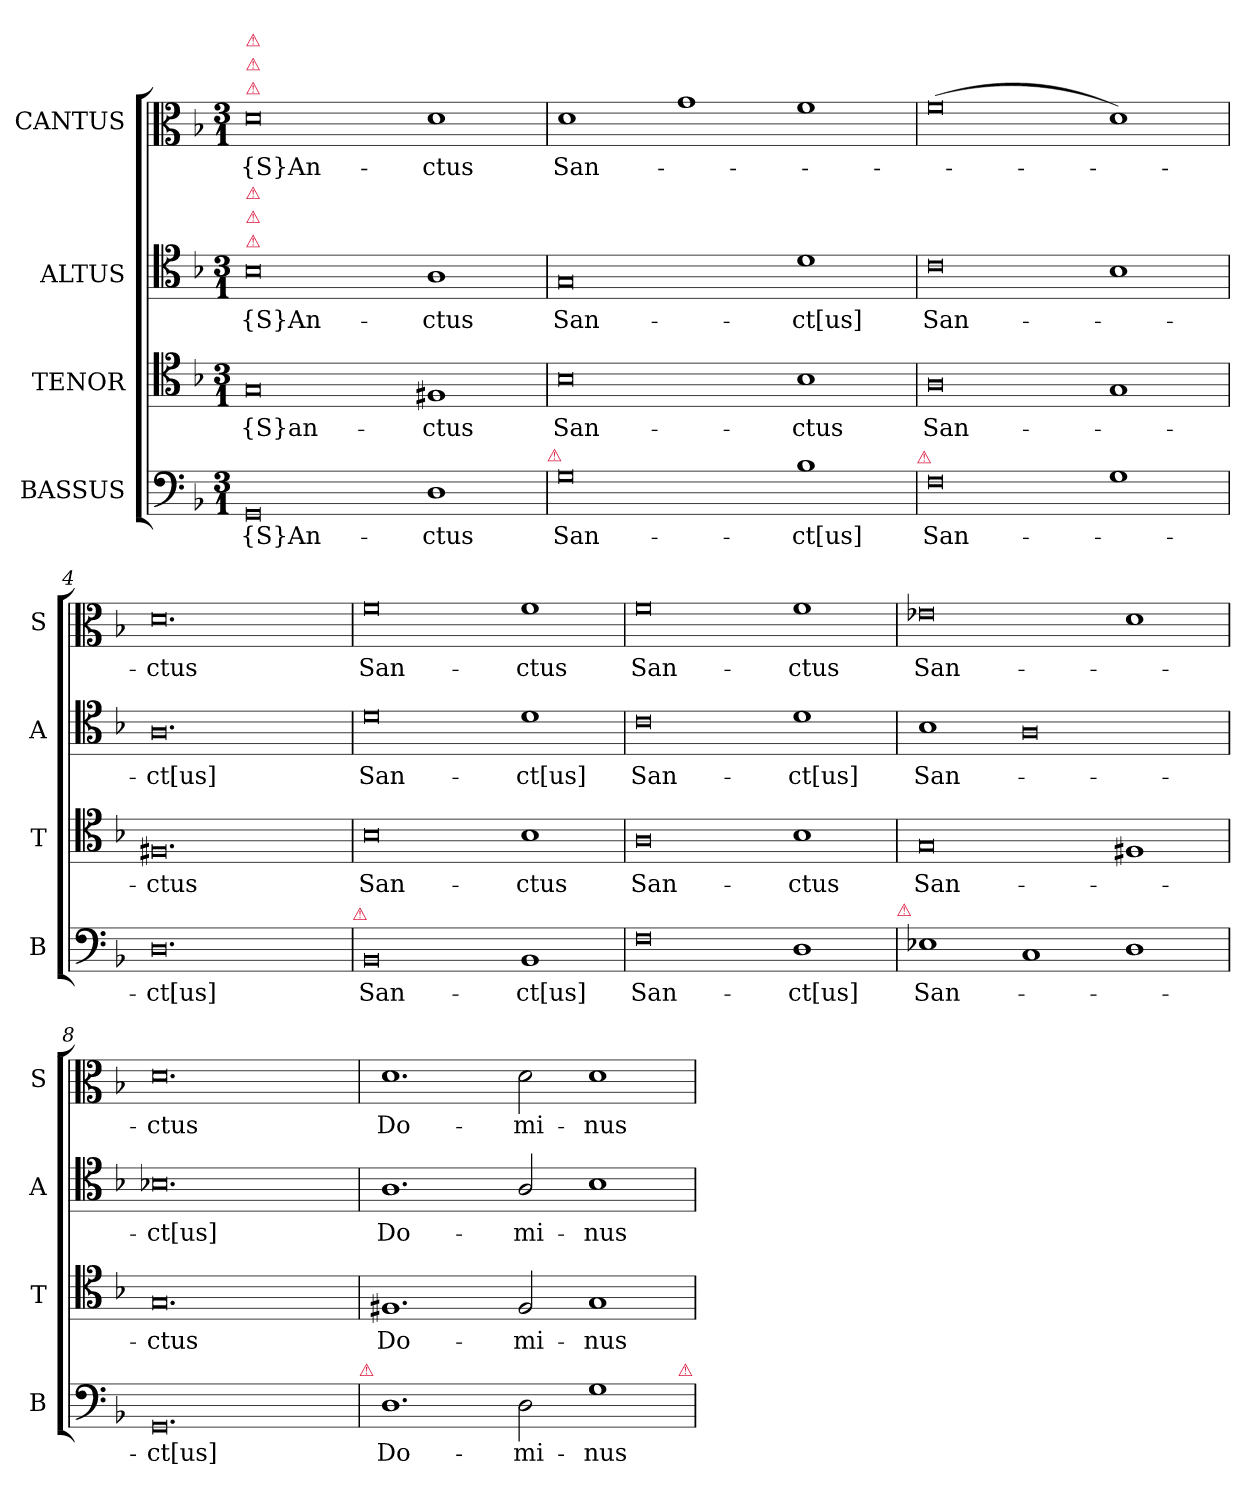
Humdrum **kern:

**kern	**text	**kern	**text	**kern	**text	**kern	**text
*part4	*part4	*part3	*part3	*part2	*part2	*part1	*part1
*staff4	*staff4	*staff3	*staff3	*staff2	*staff2	*staff1	*staff1
*I"BASSUS	*	*I"TENOR	*	*I"ALTUS	*	*I"CANTUS	*
*I'B	*	*I'T	*	*I'A	*	*I'S	*
*clefF4	*	*clefC4	*	*clefC4	*	*clefC3	*
*k[b-]	*	*k[b-]	*	*k[b-]	*	*k[b-]	*
*M3/1	*	*M3/1	*	*M3/1	*	*M3/1	*
=1	=1	=1	=1	=1	=1	=1	=1
!	!	!	!	!	!	!LO:TX:a:color=crimson:t=⚠	!
!	!	!	!	!	!	!LO:TX:a:color=crimson:t=⚠	!
!	!	!	!	!	!	!LO:TX:a:color=crimson:t=⚠	!
!	!	!	!	!LO:TX:a:color=crimson:t=⚠	!	!	!
!	!	!	!	!LO:TX:a:color=crimson:t=⚠	!	!	!
!	!	!	!	!LO:TX:a:color=crimson:t=⚠	!	!	!
0GG	{S}An-	0G	{S}an-	0B-	{S}An-	0d	{S}An-
1D	-ctus	1F#X	-ctus	1A	-ctus	1d	-ctus
!LO:TX:a:color=crimson:t=⚠	!	!	!	!	!	!	!
=2	=2	=2	=2	=2	=2	=2	=2
!	!	!	!LO:LY:i	!	!	!	!
0G	San-	0B-	San-	0G	San-	1d	San-
.	.	.	.	.	.	1g	.
!	!	!	!LO:LY:i	!	!	!	!
1B-	-ct[us]	1B-	-ctus	1d	-ct[us]	1f	.
!LO:TX:a:color=crimson:t=⚠	!	!	!	!	!	!	!
=3	=3	=3	=3	=3	=3	=3	=3
!	!	!	!LO:LY:i	!	!LO:LY:i	!	!
0F	San-	0A	San-	0c	San-	(0f	.
1G	.	1G	.	1B-	.	1d)	.
=4	=4	=4	=4	=4	=4	=4	=4
!	!	!	!LO:LY:i	!	!LO:LY:i	!	!
0.D	-ct[us]	0.F#X	-ctus	0.A	-ct[us]	0.d	-ctus
!LO:TX:a:color=crimson:t=⚠	!	!	!	!	!	!	!
=5	=5	=5	=5	=5	=5	=5	=5
!	!	!	!LO:LY:i	!	!	!	!LO:LY:i
0BB-	San-	0B-	San-	0d	San-	0f	San-
!	!	!	!LO:LY:i	!	!	!	!LO:LY:i
1BB-	-ct[us]	1B-	-ctus	1d	-ct[us]	1f	-ctus
=6	=6	=6	=6	=6	=6	=6	=6
!	!	!	!LO:LY:i	!	!LO:LY:i	!	!LO:LY:i
0F	San-	0A	San-	0c	San-	0f	San-
!	!	!	!LO:LY:i	!	!LO:LY:i	!	!LO:LY:i
1D	-ct[us]	1B-	-ctus	1d	-ct[us]	1f	-ctus
!LO:TX:a:color=crimson:t=⚠	!	!	!	!	!	!	!
=7	=7	=7	=7	=7	=7	=7	=7
!	!	!	!LO:LY:i	!	!LO:LY:i	!	!
1E-X	San-	0G	San-	1B-	San-	0e-X	San-
1C	.	.	.	0A	.	.	.
1D	.	1F#X	.	.	.	1d	.
=8	=8	=8	=8	=8	=8	=8	=8
!	!	!	!LO:LY:i	!	!LO:LY:i	!	!
0.GG	-ct[us]	0.G	-ctus	0.B-X	-ct[us]	0.d	-ctus
!LO:TX:a:color=crimson:t=⚠	!	!	!	!	!	!	!
=9	=9	=9	=9	=9	=9	=9	=9
1.D	Do-	1.F#X	Do-	1.A	Do-	1.d	Do-
2D\	-mi-	2F#/	-mi-	2A/	-mi-	2d\	-mi-
1G	-nus	1G	-nus	1B-	-nus	1d	-nus
!LO:TX:a:color=crimson:t=⚠	!	!	!	!	!	!	!
=	=	=	=	=	=	=	=
*-	*-	*-	*-	*-	*-	*-	*-
